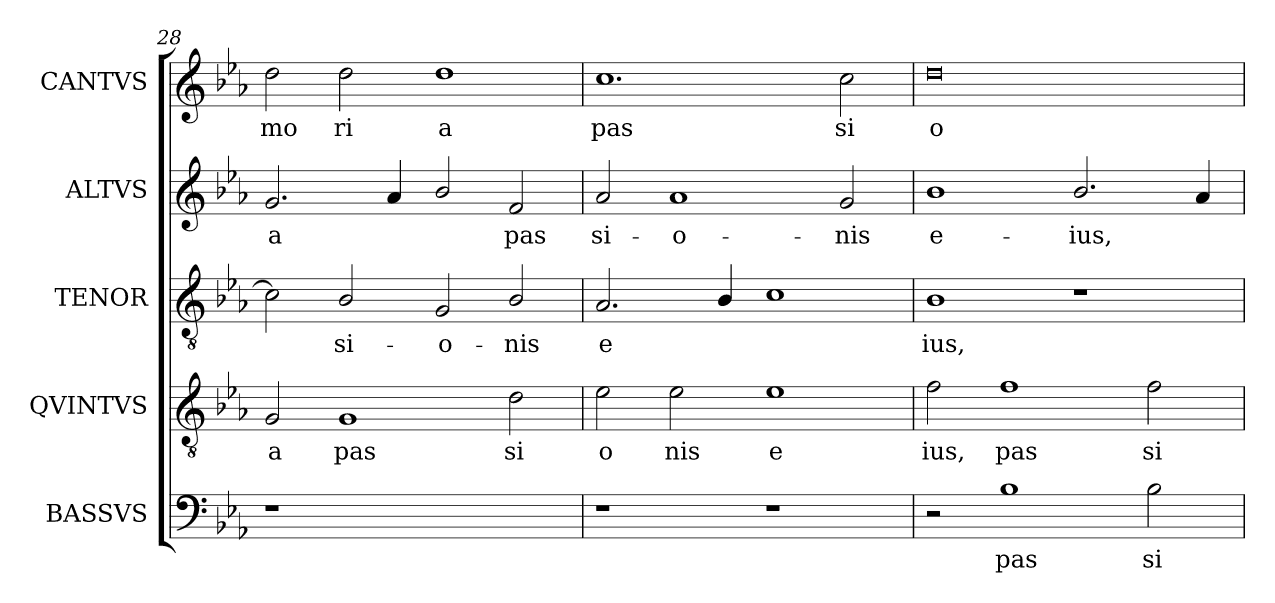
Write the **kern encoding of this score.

**kern	**text	**kern	**text	**kern	**text	**kern	**text	**kern	**text
*part5	*part5	*part4	*part4	*part3	*part3	*part2	*part2	*part1	*part1
*staff5	*staff5	*staff4	*staff4	*staff3	*staff3	*staff2	*staff2	*staff1	*staff1
*I"BASSVS	*	*I"QVINTVS	*	*I"TENOR	*	*I"ALTVS	*	*I"CANTVS	*
*clefF4	*	*clefGv2	*	*clefGv2	*	*clefG2	*	*clefG2	*
*k[b-e-a-]	*	*k[b-e-a-]	*	*k[b-e-a-]	*	*k[b-e-a-]	*	*k[b-e-a-]	*
*E-:	*	*E-:	*	*E-:	*	*E-:	*	*E-:	*
=28	=28	=28	=28	=28	=28	=28	=28	=28	=28
!	!	!	!LO:LY:b:cj	!	!LO:LY:b:cj	!	!LO:LY:b:cj	!	!LO:LY:b:cj
1r	.	2G/	a	2c\]	--	2.g/	a	2dd\	mo
!	!	!	!LO:LY:b:cj	!	!LO:LY:b:cj	!	!	!	!LO:LY:b:cj
.	.	1G	pas	2B-/	-si-	.	.	2dd\	ri
!	!	!	!	!	!	!	!LO:LY:b:cj	!	!
.	.	.	.	.	.	4a-/	.	.	.
!	!	!	!	!	!LO:LY:b:cj	!	!LO:LY:b:cj	!	!LO:LY:b:cj
1ryy	.	.	.	2G/	-o-	2b-/	.	1dd	a
!	!	!	!LO:LY:b:cj	!	!LO:LY:b:cj	!	!LO:LY:b:cj	!	!
.	.	2d\	si	2B-/	-nis	2f/	pas	.	.
!!LO:LB:g=z
=29	=29	=29	=29	=29	=29	=29	=29	=29	=29
!	!	!	!LO:LY:b:cj	!	!LO:LY:b:cj	!	!LO:LY:b:cj	!	!LO:LY:b:cj
1r	.	2e-\	o	2.A-/	e-	2a-/	si-	1.cc	pas
!	!	!	!LO:LY:b:cj	!	!	!	!LO:LY:b:cj	!	!
.	.	2e-\	nis	.	.	1a-	-o-	.	.
!	!	!	!	!	!LO:LY:b:cj	!	!	!	!
.	.	.	.	4B-/	--	.	.	.	.
!	!	!	!LO:LY:b:cj	!	!LO:LY:b:cj	!	!	!	!
1r	.	1e-	e	1c	--	.	.	.	.
!	!	!	!	!	!	!	!LO:LY:b:cj	!	!LO:LY:b:cj
.	.	.	.	.	.	2g/	-nis	2cc\	si
=30	=30	=30	=30	=30	=30	=30	=30	=30	=30
!	!	!	!LO:LY:b:cj	!	!LO:LY:b:cj	!	!LO:LY:b:cj	!	!LO:LY:b:cj
2r	.	2f\	ius,	1B-	-ius,	1b-	e-	0dd	o
!	!LO:LY:b:cj	!	!LO:LY:b:cj	!	!	!	!	!	!
1B-	pas	1f	pas	.	.	.	.	.	.
!	!	!	!	!	!	!	!LO:LY:b:cj	!	!
.	.	.	.	1r	.	2.b-/	-ius,	.	.
!	!LO:LY:b:cj	!	!LO:LY:b:cj	!	!	!	!	!	!
2B-\	si	2f\	si	.	.	.	.	.	.
!	!	!	!	!	!	!	!LO:LY:b:cj	!	!
.	.	.	.	.	.	4a-/	.	.	.
=	=	=	=	=	=	=	=	=	=
*-	*-	*-	*-	*-	*-	*-	*-	*-	*-
